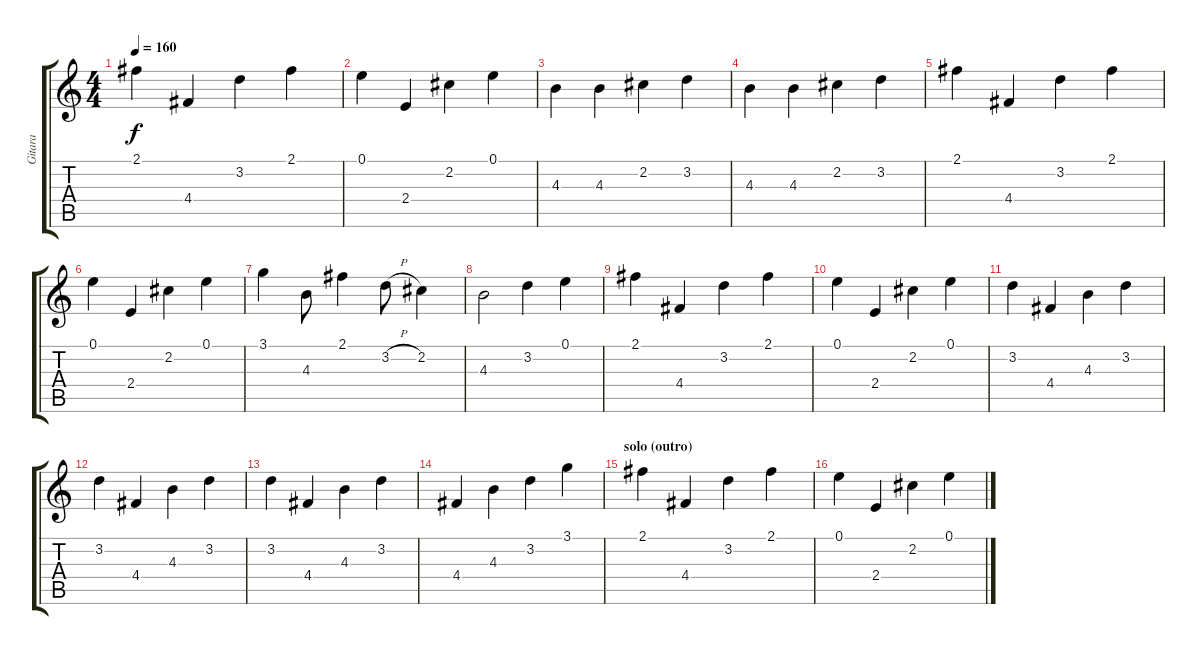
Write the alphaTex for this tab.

\track ("Gitara" "Gitara") {instrument electricguitarclean}
\staff {score tabs}
\tuning (E4 B3 G3 D3 A2 E2) {hide}
\ts (4 4)
\tempo 160
\clef g2
\ks c
2.1.4{dy f} 4.4.4 3.2.4 2.1.4 |
0.1.4 2.4.4 2.2.4 0.1.4 |
4.3.4 4.3.4 2.2.4 3.2.4 |
4.3.4 4.3.4 2.2.4 3.2.4 |
2.1.4 4.4.4 3.2.4 2.1.4 |
0.1.4 2.4.4 2.2.4 0.1.4 |
3.1.4 4.3.8 2.1.4 3.2{h}.8 2.2.4 |
4.3.2 3.2.4 0.1.4 |
2.1.4 4.4.4 3.2.4 2.1.4 |
0.1.4 2.4.4 2.2.4 0.1.4 |
3.2.4 4.4.4 4.3.4 3.2.4 |
3.2.4 4.4.4 4.3.4 3.2.4 |
3.2.4 4.4.4 4.3.4 3.2.4 |
4.4.4 4.3.4 3.2.4 3.1.4 |
\section ("" "solo (outro)")
2.1.4 4.4.4 3.2.4 2.1.4 |
0.1.4 2.4.4 2.2.4 0.1.4
